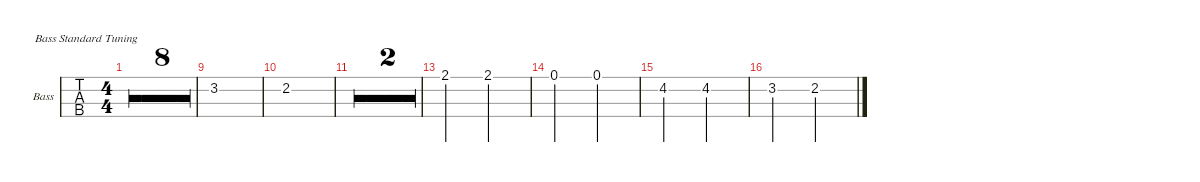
\hideDynamics
\bracketExtendMode nobrackets
\firstSystemTrackNameOrientation horizontal
\otherSystemsTrackNameOrientation horizontal
\track ("Bass" "Bass") {multiBarRest instrument electricbassfinger}
\staff {tabs}
\tuning (G2 D2 A1 E1)
\ts (4 4)
\tempo 134
\clef f4
\ks aminor
r.1{dy mf} |
r.1 |
r.1 |
r.1 |
r.1 |
r.1 |
r.1 |
r.1 |
3.2.1 |
2.2.1 |
\simile firstofdouble
|
\simile secondofdouble
|
\simile none
2.1.2 2.1.2 |
0.1.2 0.1.2 |
4.2.2 4.2.2 |
3.2.2 2.2.2
